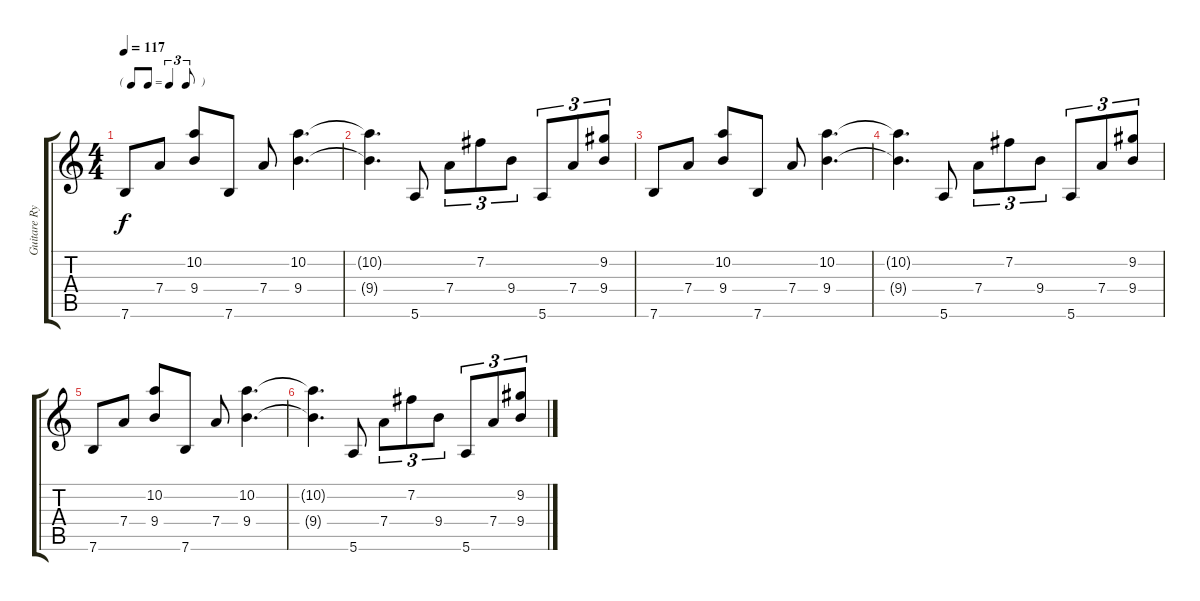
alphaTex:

\track ("Guitare Rythm Tapping" "Guitare Ry") {instrument electricguitarjazz}
\staff {score tabs}
\tuning (E4 B3 G3 D3 A2 E2) {hide}
\ts (4 4)
\tf triplet8th
\tempo 117
\clef g2
\ks c
7.6.8{dy f} 7.4.8 (10.2 9.4).8 7.6.8 7.4.8 (10.2 9.4).4{d} |
(10.2{t} 9.4{t}).4{d} 5.6.8 7.4.8{tu (3 2)} 7.2.8{tu (3 2)} 9.4.8{tu (3 2)} 5.6.8{tu (3 2)} 7.4.8{tu (3 2)} (9.2 9.4).8{tu (3 2)} |
7.6.8 7.4.8 (10.2 9.4).8 7.6.8 7.4.8 (10.2 9.4).4{d} |
(10.2{t} 9.4{t}).4{d} 5.6.8 7.4.8{tu (3 2)} 7.2.8{tu (3 2)} 9.4.8{tu (3 2)} 5.6.8{tu (3 2)} 7.4.8{tu (3 2)} (9.2 9.4).8{tu (3 2)} |
7.6.8 7.4.8 (10.2 9.4).8 7.6.8 7.4.8 (10.2 9.4).4{d} |
(10.2{t} 9.4{t}).4{d} 5.6.8 7.4.8{tu (3 2)} 7.2.8{tu (3 2)} 9.4.8{tu (3 2)} 5.6.8{tu (3 2)} 7.4.8{tu (3 2)} (9.2 9.4).8{tu (3 2)}
